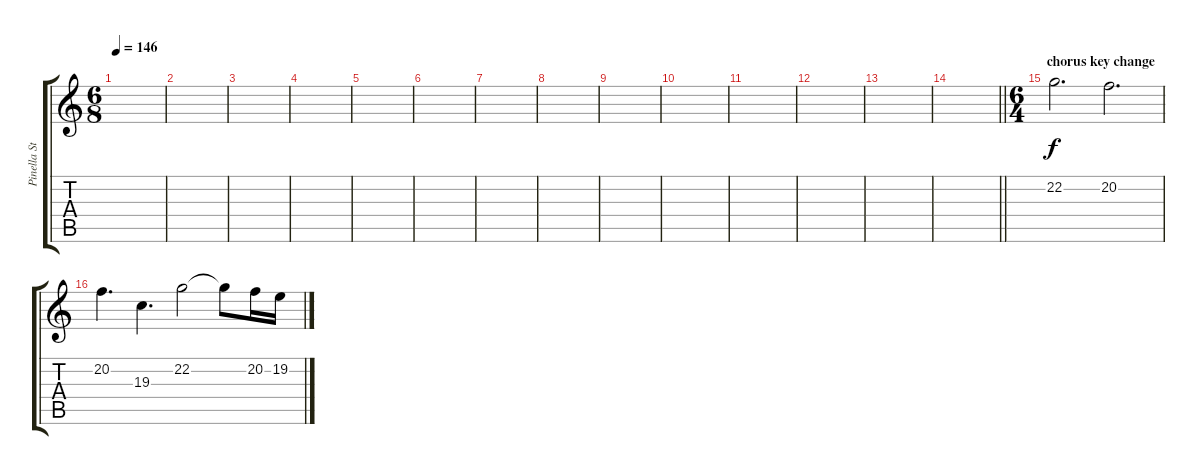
\track ("Pinella Strings" "Pinella St") {instrument stringensemble1}
\staff {score tabs}
\tuning (D4 A3 F3 C3 G2 D2) {hide}
\ts (6 8)
\tempo 146
\clef g2
\ks c
|
|
|
|
|
|
|
|
|
|
|
|
|
\barLineRight lightlight
|
\ts (6 4)
\section ("" "chorus key change")
22.2.2{d} 20.2.2{d} |
20.2.4{d} 19.3.4{d} 22.2.2 22.2{t}.8 20.2.16 19.2.16
